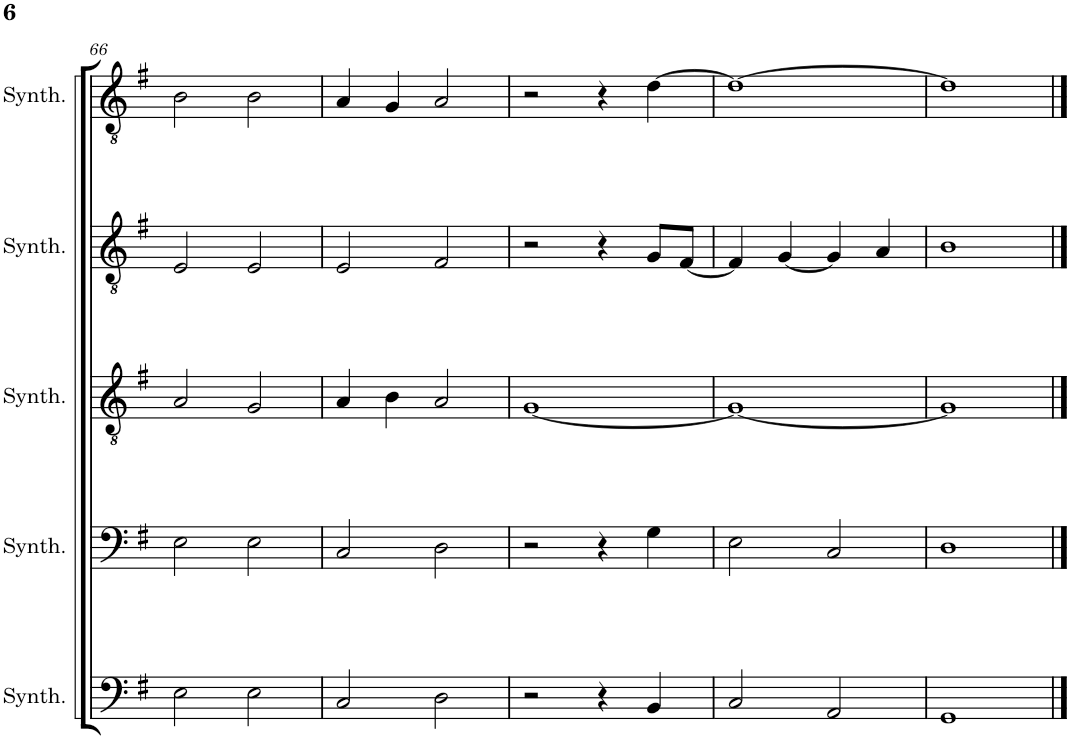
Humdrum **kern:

**kern	**kern	**kern	**kern	**kern
*part5	*part4	*part3	*part2	*part1
*staff5	*staff4	*staff3	*staff2	*staff1
*I"Saw Synthesizer	*I"Saw Synthesizer	*I"Saw Synthesizer	*I"Saw Synthesizer	*I"Saw Synthesizer
*I'Synth.	*I'Synth.	*I'Synth.	*I'Synth.	*I'Synth.
!!LO:PB:g=z
*clefF4	*clefF4	*clefGv2	*clefGv2	*clefGv2
*k[f#]	*k[f#]	*k[f#]	*k[f#]	*k[f#]
*M4/4	*M4/4	*M4/4	*M4/4	*M4/4
=66	=66	=66	=66	=66
2E\	2E\	2A/	2E/	2B\
2E\	2E\	2G/	2E/	2B\
=67	=67	=67	=67	=67
2C/	2C/	4A/	2E/	4A/
.	.	4B\	.	4G/
2D\	2D\	2A/	2F#/	2A/
=68	=68	=68	=68	=68
2r	2r	[1G	2r	2r
4r	4r	.	4r	4r
4BB/	4G\	.	8G/L	[4d\
.	.	.	[8F#/J	.
=69	=69	=69	=69	=69
2C/	2E\	1G_	4F#/]	1d_
.	.	.	[4G/	.
2AA/	2C/	.	4G/]	.
.	.	.	4A/	.
=70	=70	=70	=70	=70
1GG	1D	1G]	1B	1d]
==	==	==	==	==
*-	*-	*-	*-	*-
